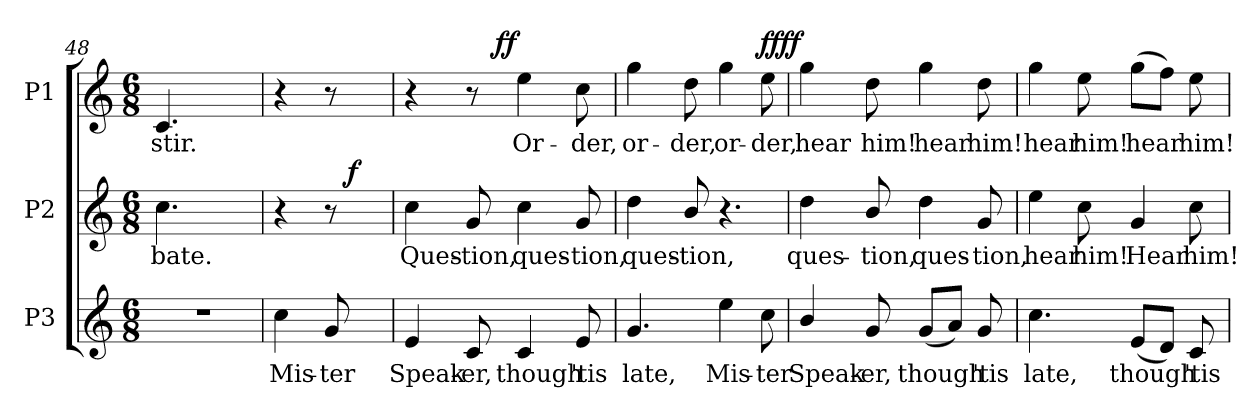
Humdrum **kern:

**kern	**text	**kern	**text	**dynam	**kern	**text	**dynam
*part3	*part3	*part2	*part2	*part2	*part1	*part1	*part1
*staff3	*staff3	*staff2	*staff2	*staff2	*staff1	*staff1	*staff1
*I"P3	*	*I"P2	*	*	*I"P1	*	*
*clefG2	*	*clefG2	*	*	*clefG2	*	*
*ITrd7c12	*	*ITrd7c12	*	*	*ITrd7c12	*	*
*k[]	*	*k[]	*	*	*k[]	*	*
*C:	*	*C:	*	*	*C:	*	*
*M6/8	*	*M6/8	*	*	*M6/8	*	*
=48	=48	=48	=48	=48	=48	=48	=48
!LO:N:vis=1	!	!	!	!	!	!	!
!	!	!	!LO:LY:b:color=#000000	!	!	!	!
!	!	!	!	!	!	!LO:LY:b:color=#000000	!
2.r	.	4.ci\	-bate.	.	4.Ci/	stir.	.
.	.	4.ryy	.	.	4.ryy	.	.
!!LO:LB:g=z
=49	=49	=49	=49	=49	=49	=49	=49
!	!LO:LY:b:color=#000000	!	!	!	!	!	!
*	*	*^	*	*	*	*	*
4ci\	Mis-	4r	4ryy	.	.	4r	.	.
!	!LO:LY:b:color=#000000	!	!	!	!	!	!	!
8Gi/	-ter	8r	32ryy	.	.	8r	.	.
.	.	.	64ryy	.	.	.	.	.
.	.	.	256ryy	.	.	.	.	.
.	.	.	1024ryy	.	.	.	.	.
.	.	.	16ryy	.	f	.	.	.
.	.	.	128ryy	.	.	.	.	.
.	.	.	512.ryy	.	.	.	.	.
*	*	*v	*v	*	*	*	*	*
=50	=50	=50	=50	=50	=50	=50	=50
*	*	*^	*	*	*	*	*
!	!LO:LY:b:color=#000000	!	!	!	!	!	!	!
*	*	*v	*v	*	*	*	*	*
*	*	*^	*	*	*	*	*
!	!	!	!	!LO:LY:b:color=#000000	!	!	!	!
*	*	*v	*v	*	*	*^	*	*
4Ei/	Speak-	4ci\	Ques-	.	4r	4ryy	.	.
!	!LO:LY:b:color=#000000	!	!	!	!	!	!	!
!	!	!	!LO:LY:b:color=#000000	!	!	!	!	!
8Ci/	-er,	8Gi/	-tion,	.	8r	16ryy	.	.
.	.	.	.	.	.	128ryy	.	.
.	.	.	.	.	.	4ryy	.	ff
!	!LO:LY:b:color=#000000	!	!	!	!	!	!	!
!	!	!	!LO:LY:b:color=#000000	!	!	!	!	!
!	!	!	!	!	!	!	!LO:LY:b:color=#000000	!
4Ci/	though	4ci\	ques-	.	4ei\	.	Or-	.
.	.	.	.	.	.	8ryy	.	.
!	!LO:LY:b:color=#000000	!	!	!	!	!	!	!
!	!	!	!LO:LY:b:color=#000000	!	!	!	!	!
!	!	!	!	!	!	!	!LO:LY:b:color=#000000	!
8Ei/	'tis	8Gi/	-tion,	.	8ci\	.	-der,	.
.	.	.	.	.	.	32..ryy	.	.
*	*	*	*	*	*v	*v	*	*
=51	=51	=51	=51	=51	=51	=51	=51
*	*	*	*	*	*^	*	*
!	!LO:LY:b:color=#000000	!	!	!	!	!	!	!
*	*	*	*	*	*v	*v	*	*
*	*	*	*	*	*^	*	*
!	!	!	!LO:LY:b:color=#000000	!	!	!	!	!
*	*	*	*	*	*v	*v	*	*
*	*	*	*	*	*^	*	*
!	!	!	!	!	!	!	!LO:LY:b:color=#000000	!
*	*	*	*	*	*v	*v	*	*
4.Gi/	late,	4di\	ques-	.	4gi\	or-	.
!	!	!	!LO:LY:b:color=#000000	!	!	!	!
!	!	!	!	!	!	!LO:LY:b:color=#000000	!
.	.	8Bi/	-tion,	.	8di\	-der,	.
!	!LO:LY:b:color=#000000	!	!	!	!	!	!
!	!	!	!	!	!	!LO:LY:b:color=#000000	!
4ei\	Mis-	4.r	.	.	4gi\	or-	.
!	!LO:LY:b:color=#000000	!	!	!	!	!	!
!	!	!	!	!	!	!LO:LY:b:color=#000000	!
8ci\	-ter	.	.	.	8ei\	-der,	ffff
=52	=52	=52	=52	=52	=52	=52	=52
!	!LO:LY:b:color=#000000	!	!	!	!	!	!
!	!	!	!LO:LY:b:color=#000000	!	!	!	!
!	!	!	!	!	!	!LO:LY:b:color=#000000	!
4Bi/	Speak-	4di\	ques-	.	4gi\	hear	.
!	!LO:LY:b:color=#000000	!	!	!	!	!	!
!	!	!	!LO:LY:b:color=#000000	!	!	!	!
!	!	!	!	!	!	!LO:LY:b:color=#000000	!
8Gi/	-er,	8Bi/	-tion,	.	8di\	him!	.
!	!LO:LY:b:color=#000000	!	!	!	!	!	!
!	!	!	!LO:LY:b:color=#000000	!	!	!	!
!	!	!	!	!	!	!LO:LY:b:color=#000000	!
(8Gi/L	though	4di\	ques-	.	4gi\	hear	.
8Ai/J)	.	.	.	.	.	.	.
!	!LO:LY:b:color=#000000	!	!	!	!	!	!
!	!	!	!LO:LY:b:color=#000000	!	!	!	!
!	!	!	!	!	!	!LO:LY:b:color=#000000	!
8Gi/	'tis	8Gi/	-tion,	.	8di\	him!	.
=53	=53	=53	=53	=53	=53	=53	=53
!	!LO:LY:b:color=#000000	!	!	!	!	!	!
!	!	!	!LO:LY:b:color=#000000	!	!	!	!
!	!	!	!	!	!	!LO:LY:b:color=#000000	!
4.ci\	late,	4ei\	hear	.	4gi\	hear	.
!	!	!	!LO:LY:b:color=#000000	!	!	!	!
!	!	!	!	!	!	!LO:LY:b:color=#000000	!
.	.	8ci\	him!	.	8ei\	him!	.
!	!LO:LY:b:color=#000000	!	!	!	!	!	!
!	!	!	!LO:LY:b:color=#000000	!	!	!	!
!	!	!	!	!	!	!LO:LY:b:color=#000000	!
(8Ei/L	though	4Gi/	Hear	.	(8gi\L	hear	.
8Di/J)	.	.	.	.	8fi\J)	.	.
!	!LO:LY:b:color=#000000	!	!	!	!	!	!
!	!	!	!LO:LY:b:color=#000000	!	!	!	!
!	!	!	!	!	!	!LO:LY:b:color=#000000	!
8Ci/	'tis	8ci\	him!	.	8ei\	him!	.
=	=	=	=	=	=	=	=
*-	*-	*-	*-	*-	*-	*-	*-
